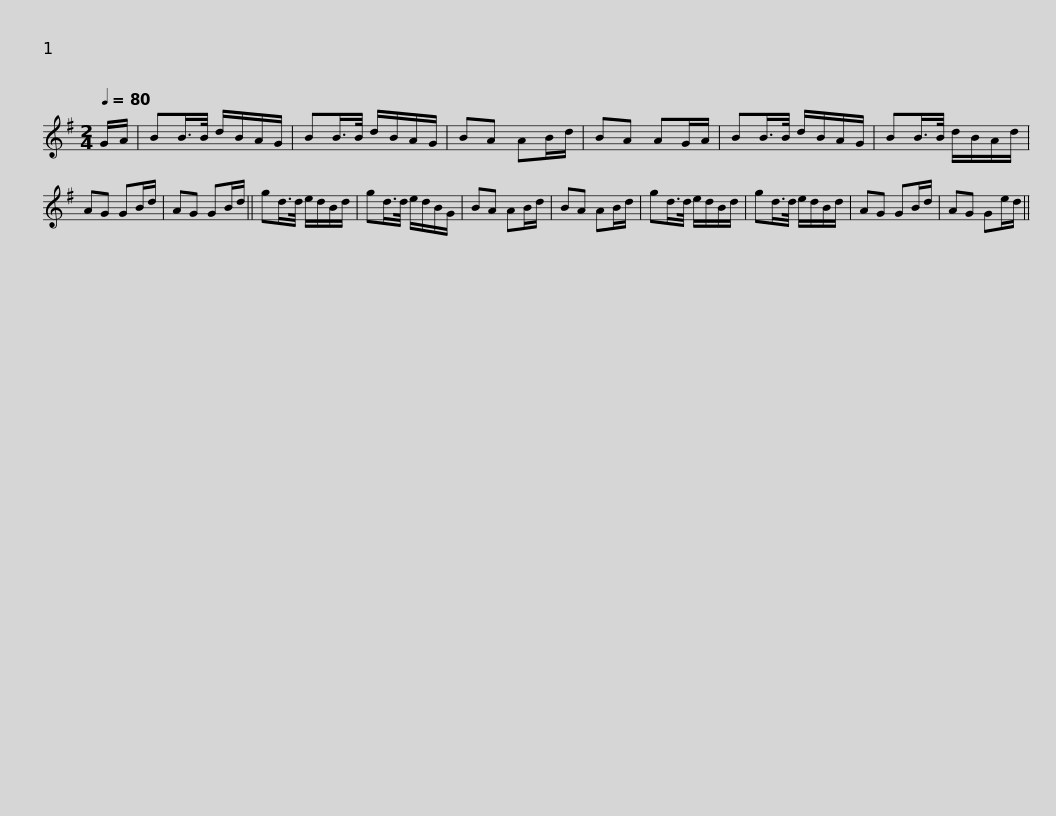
X:1
L:1/8
Q:1/4=80
M:2/4
I:linebreak $
K:G
V:1 treble
V:1
 G/A/ | BB/>B/ d/B/A/G/ | BB/>B/ d/B/A/G/ | BA AB/d/ | BA AG/A/ | %5
 BB/>B/ d/B/A/G/ | BB/>B/ d/B/A/d/ | AG GB/d/ |$ AG GB/d/ || gd/>d/ e/d/B/d/ | %10
 gd/>d/ e/d/B/G/ | BA AB/d/ | BA AB/d/ | gd/>d/ e/d/B/d/ | gd/>d/ e/d/B/d/ |$ %15
 AG GB/d/ | AG Ge/d/ || %17
